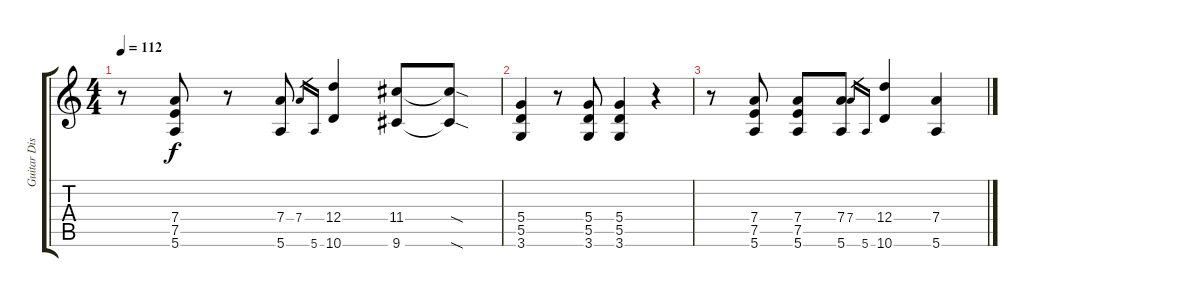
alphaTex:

\track ("Guitar Distorsi" "Guitar Dis") {instrument distortionguitar}
\staff {score tabs}
\tuning (E4 B3 G3 D3 A2 E2) {hide}
\ts (4 4)
\tempo 112
\clef g2
\ks c
r.8{dy f} (7.4 7.5 5.6).8 r.8 (7.4 5.6).8 7.4.16{gr} 5.6.16{gr} (12.4 10.6).4 (11.4 9.6).8 (11.4{sod t} 9.6{sod t}).8 |
(5.4 5.5 3.6).4 r.8 (5.4 5.5 3.6).8 (5.4 5.5 3.6).4 r.4 |
r.8 (7.4 7.5 5.6).8 (7.4 7.5 5.6).8 (7.4 5.6).8 7.4.16{gr} 5.6.16{gr} (12.4 10.6).4 (7.4 5.6).4
